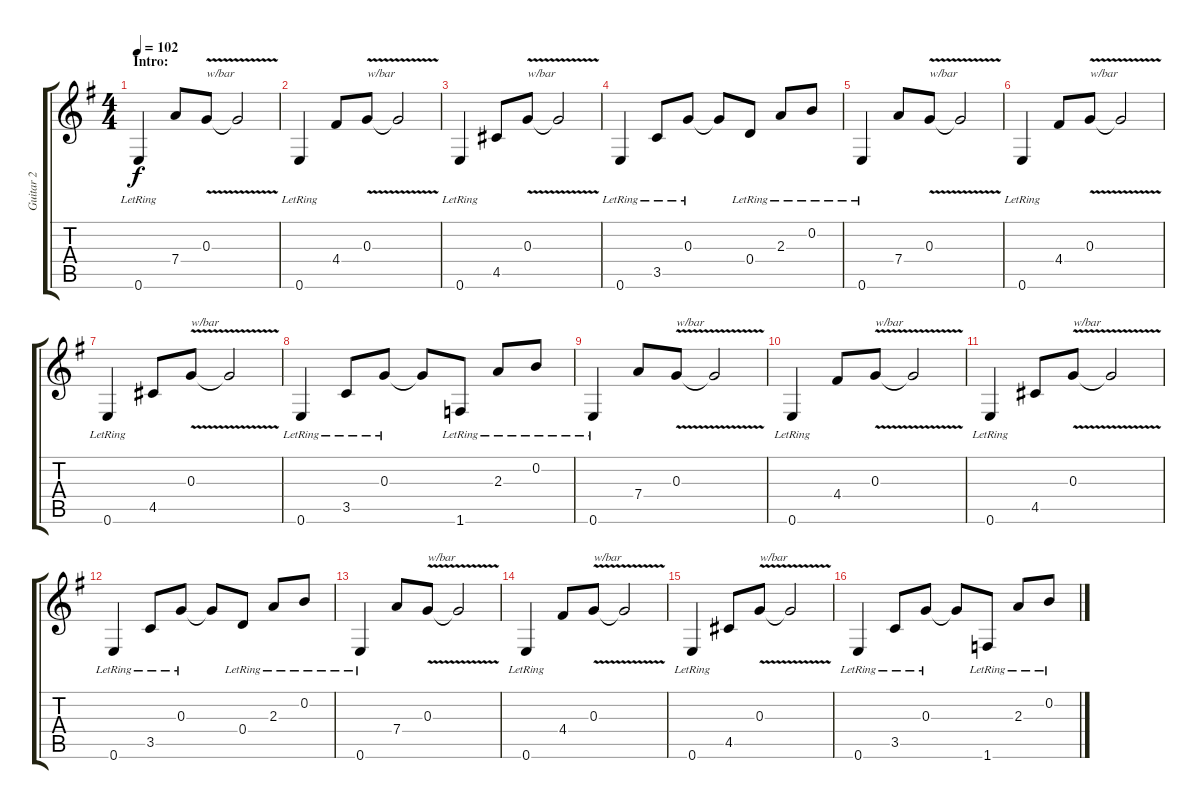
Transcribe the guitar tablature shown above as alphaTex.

\track ("Guitar 2" "Guitar 2") {instrument acousticguitarsteel}
\staff {score tabs}
\tuning (E4 B3 G3 D3 A2 E2) {hide}
\ts (4 4)
\section ("" "Intro:")
\tempo 102
\clef g2
\ks eminor
0.6{lr}.4{dy f volume 13 balance 11 instrument acousticguitarsteel} 7.4.8 0.3{v}.8{txt "w/bar"} 0.3{t}.2 |
0.6{lr}.4 4.4.8 0.3{v}.8{txt "w/bar"} 0.3{t}.2 |
0.6{lr}.4 4.5.8 0.3{v}.8{txt "w/bar"} 0.3{t}.2 |
0.6{lr}.4 3.5{lr}.8 0.3{lr}.8 0.3{t}.8 0.4{lr}.8 2.3{lr}.8 0.2{lr}.8 |
0.6{lr}.4 7.4.8 0.3{v}.8{txt "w/bar"} 0.3{t}.2 |
0.6{lr}.4 4.4.8 0.3{v}.8{txt "w/bar"} 0.3{t}.2 |
0.6{lr}.4 4.5.8 0.3{v}.8{txt "w/bar"} 0.3{t}.2 |
0.6{lr}.4 3.5{lr}.8 0.3{lr}.8 0.3{t}.8 1.6{lr}.8 2.3{lr}.8 0.2{lr}.8 |
0.6{lr}.4 7.4.8 0.3{v}.8{txt "w/bar"} 0.3{t}.2 |
0.6{lr}.4 4.4.8 0.3{v}.8{txt "w/bar"} 0.3{t}.2 |
0.6{lr}.4 4.5.8 0.3{v}.8{txt "w/bar"} 0.3{t}.2 |
0.6{lr}.4 3.5{lr}.8 0.3{lr}.8 0.3{t}.8 0.4{lr}.8 2.3{lr}.8 0.2{lr}.8 |
0.6{lr}.4 7.4.8 0.3{v}.8{txt "w/bar"} 0.3{t}.2 |
0.6{lr}.4 4.4.8 0.3{v}.8{txt "w/bar"} 0.3{t}.2 |
0.6{lr}.4 4.5.8 0.3{v}.8{txt "w/bar"} 0.3{t}.2 |
0.6{lr}.4 3.5{lr}.8 0.3{lr}.8 0.3{t}.8 1.6{lr}.8 2.3{lr}.8 0.2{lr}.8
